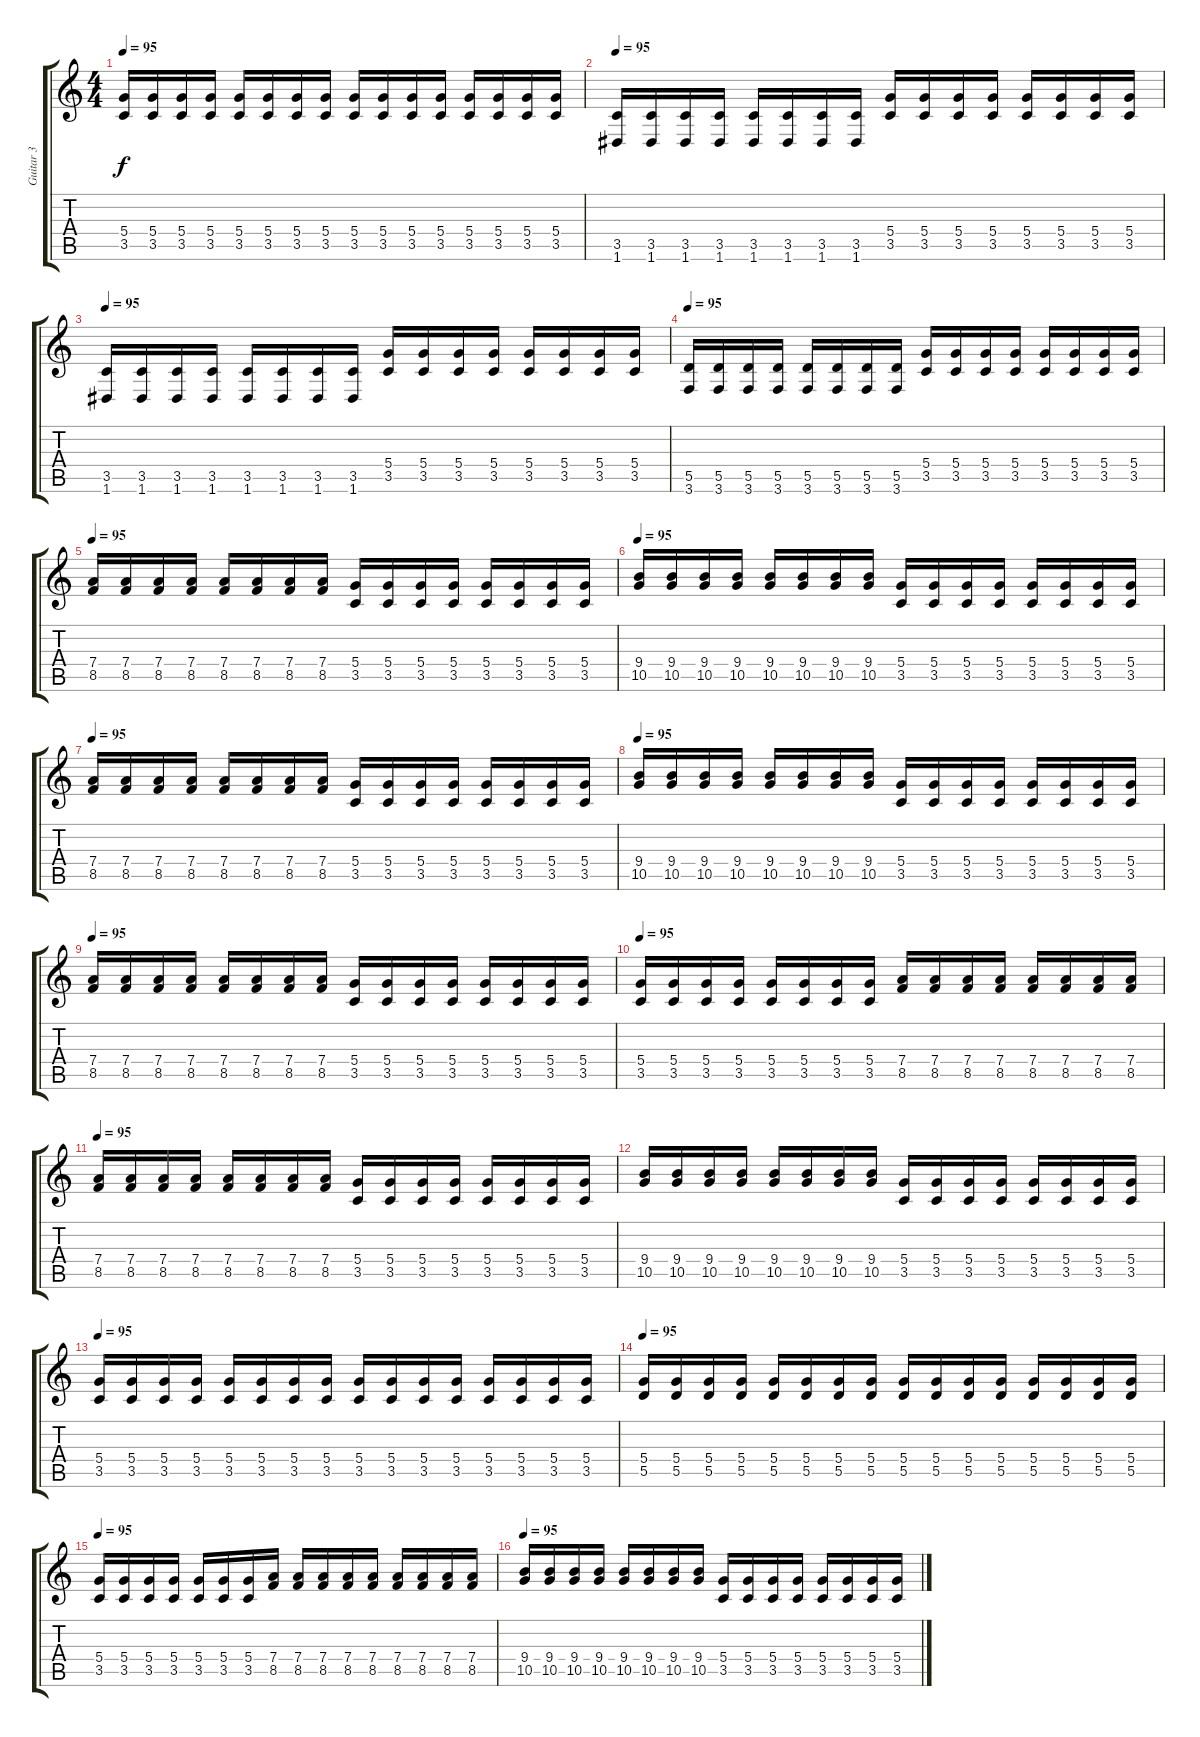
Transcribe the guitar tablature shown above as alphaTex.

\track ("Guitar 3" "Guitar 3") {instrument distortionguitar}
\staff {score tabs}
\tuning (E4 B3 G3 D3 A2 D2) {hide}
\ts (4 4)
\tempo 95
\clef g2
\ks c
(5.4 3.5).16{dy f} (5.4 3.5).16 (5.4 3.5).16 (5.4 3.5).16 (5.4 3.5).16 (5.4 3.5).16 (5.4 3.5).16 (5.4 3.5).16 (5.4 3.5).16 (5.4 3.5).16 (5.4 3.5).16 (5.4 3.5).16 (5.4 3.5).16 (5.4 3.5).16 (5.4 3.5).16 (5.4 3.5).16 |
\tempo 95
(3.5 1.6).16 (3.5 1.6).16 (3.5 1.6).16 (3.5 1.6).16 (3.5 1.6).16 (3.5 1.6).16 (3.5 1.6).16 (3.5 1.6).16 (5.4 3.5).16 (5.4 3.5).16 (5.4 3.5).16 (5.4 3.5).16 (5.4 3.5).16 (5.4 3.5).16 (5.4 3.5).16 (5.4 3.5).16 |
\tempo 95
(3.5 1.6).16 (3.5 1.6).16 (3.5 1.6).16 (3.5 1.6).16 (3.5 1.6).16 (3.5 1.6).16 (3.5 1.6).16 (3.5 1.6).16 (5.4 3.5).16 (5.4 3.5).16 (5.4 3.5).16 (5.4 3.5).16 (5.4 3.5).16 (5.4 3.5).16 (5.4 3.5).16 (5.4 3.5).16 |
\tempo 95
(5.5 3.6).16 (5.5 3.6).16 (5.5 3.6).16 (5.5 3.6).16 (5.5 3.6).16 (5.5 3.6).16 (5.5 3.6).16 (5.5 3.6).16 (5.4 3.5).16 (5.4 3.5).16 (5.4 3.5).16 (5.4 3.5).16 (5.4 3.5).16 (5.4 3.5).16 (5.4 3.5).16 (5.4 3.5).16 |
\tempo 95
(7.4 8.5).16 (7.4 8.5).16 (7.4 8.5).16 (7.4 8.5).16 (7.4 8.5).16 (7.4 8.5).16 (7.4 8.5).16 (7.4 8.5).16 (5.4 3.5).16 (5.4 3.5).16 (5.4 3.5).16 (5.4 3.5).16 (5.4 3.5).16 (5.4 3.5).16 (5.4 3.5).16 (5.4 3.5).16 |
\tempo 95
(9.4 10.5).16 (9.4 10.5).16 (9.4 10.5).16 (9.4 10.5).16 (9.4 10.5).16 (9.4 10.5).16 (9.4 10.5).16 (9.4 10.5).16 (5.4 3.5).16 (5.4 3.5).16 (5.4 3.5).16 (5.4 3.5).16 (5.4 3.5).16 (5.4 3.5).16 (5.4 3.5).16 (5.4 3.5).16 |
\tempo 95
(7.4 8.5).16 (7.4 8.5).16 (7.4 8.5).16 (7.4 8.5).16 (7.4 8.5).16 (7.4 8.5).16 (7.4 8.5).16 (7.4 8.5).16 (5.4 3.5).16 (5.4 3.5).16 (5.4 3.5).16 (5.4 3.5).16 (5.4 3.5).16 (5.4 3.5).16 (5.4 3.5).16 (5.4 3.5).16 |
\tempo 95
(9.4 10.5).16 (9.4 10.5).16 (9.4 10.5).16 (9.4 10.5).16 (9.4 10.5).16 (9.4 10.5).16 (9.4 10.5).16 (9.4 10.5).16 (5.4 3.5).16 (5.4 3.5).16 (5.4 3.5).16 (5.4 3.5).16 (5.4 3.5).16 (5.4 3.5).16 (5.4 3.5).16 (5.4 3.5).16 |
\tempo 95
(7.4 8.5).16 (7.4 8.5).16 (7.4 8.5).16 (7.4 8.5).16 (7.4 8.5).16 (7.4 8.5).16 (7.4 8.5).16 (7.4 8.5).16 (5.4 3.5).16 (5.4 3.5).16 (5.4 3.5).16 (5.4 3.5).16 (5.4 3.5).16 (5.4 3.5).16 (5.4 3.5).16 (5.4 3.5).16 |
\tempo 95
(5.4 3.5).16 (5.4 3.5).16 (5.4 3.5).16 (5.4 3.5).16 (5.4 3.5).16 (5.4 3.5).16 (5.4 3.5).16 (5.4 3.5).16 (7.4 8.5).16 (7.4 8.5).16 (7.4 8.5).16 (7.4 8.5).16 (7.4 8.5).16 (7.4 8.5).16 (7.4 8.5).16 (7.4 8.5).16 |
\tempo 95
(7.4 8.5).16 (7.4 8.5).16 (7.4 8.5).16 (7.4 8.5).16 (7.4 8.5).16 (7.4 8.5).16 (7.4 8.5).16 (7.4 8.5).16 (5.4 3.5).16 (5.4 3.5).16 (5.4 3.5).16 (5.4 3.5).16 (5.4 3.5).16 (5.4 3.5).16 (5.4 3.5).16 (5.4 3.5).16 |
(9.4 10.5).16 (9.4 10.5).16 (9.4 10.5).16 (9.4 10.5).16 (9.4 10.5).16 (9.4 10.5).16 (9.4 10.5).16 (9.4 10.5).16 (5.4 3.5).16 (5.4 3.5).16 (5.4 3.5).16 (5.4 3.5).16 (5.4 3.5).16 (5.4 3.5).16 (5.4 3.5).16 (5.4 3.5).16 |
\tempo 95
(5.4 3.5).16 (5.4 3.5).16 (5.4 3.5).16 (5.4 3.5).16 (5.4 3.5).16 (5.4 3.5).16 (5.4 3.5).16 (5.4 3.5).16 (5.4 3.5).16 (5.4 3.5).16 (5.4 3.5).16 (5.4 3.5).16 (5.4 3.5).16 (5.4 3.5).16 (5.4 3.5).16 (5.4 3.5).16 |
\tempo 95
(5.4 5.5).16 (5.4 5.5).16 (5.4 5.5).16 (5.4 5.5).16 (5.4 5.5).16 (5.4 5.5).16 (5.4 5.5).16 (5.4 5.5).16 (5.4 5.5).16 (5.4 5.5).16 (5.4 5.5).16 (5.4 5.5).16 (5.4 5.5).16 (5.4 5.5).16 (5.4 5.5).16 (5.4 5.5).16 |
\tempo 95
(5.4 3.5).16 (5.4 3.5).16 (5.4 3.5).16 (5.4 3.5).16 (5.4 3.5).16 (5.4 3.5).16 (5.4 3.5).16 (7.4 8.5).16 (7.4 8.5).16 (7.4 8.5).16 (7.4 8.5).16 (7.4 8.5).16 (7.4 8.5).16 (7.4 8.5).16 (7.4 8.5).16 (7.4 8.5).16 |
\tempo 95
(9.4 10.5).16 (9.4 10.5).16 (9.4 10.5).16 (9.4 10.5).16 (9.4 10.5).16 (9.4 10.5).16 (9.4 10.5).16 (9.4 10.5).16 (5.4 3.5).16 (5.4 3.5).16 (5.4 3.5).16 (5.4 3.5).16 (5.4 3.5).16 (5.4 3.5).16 (5.4 3.5).16 (5.4 3.5).16
